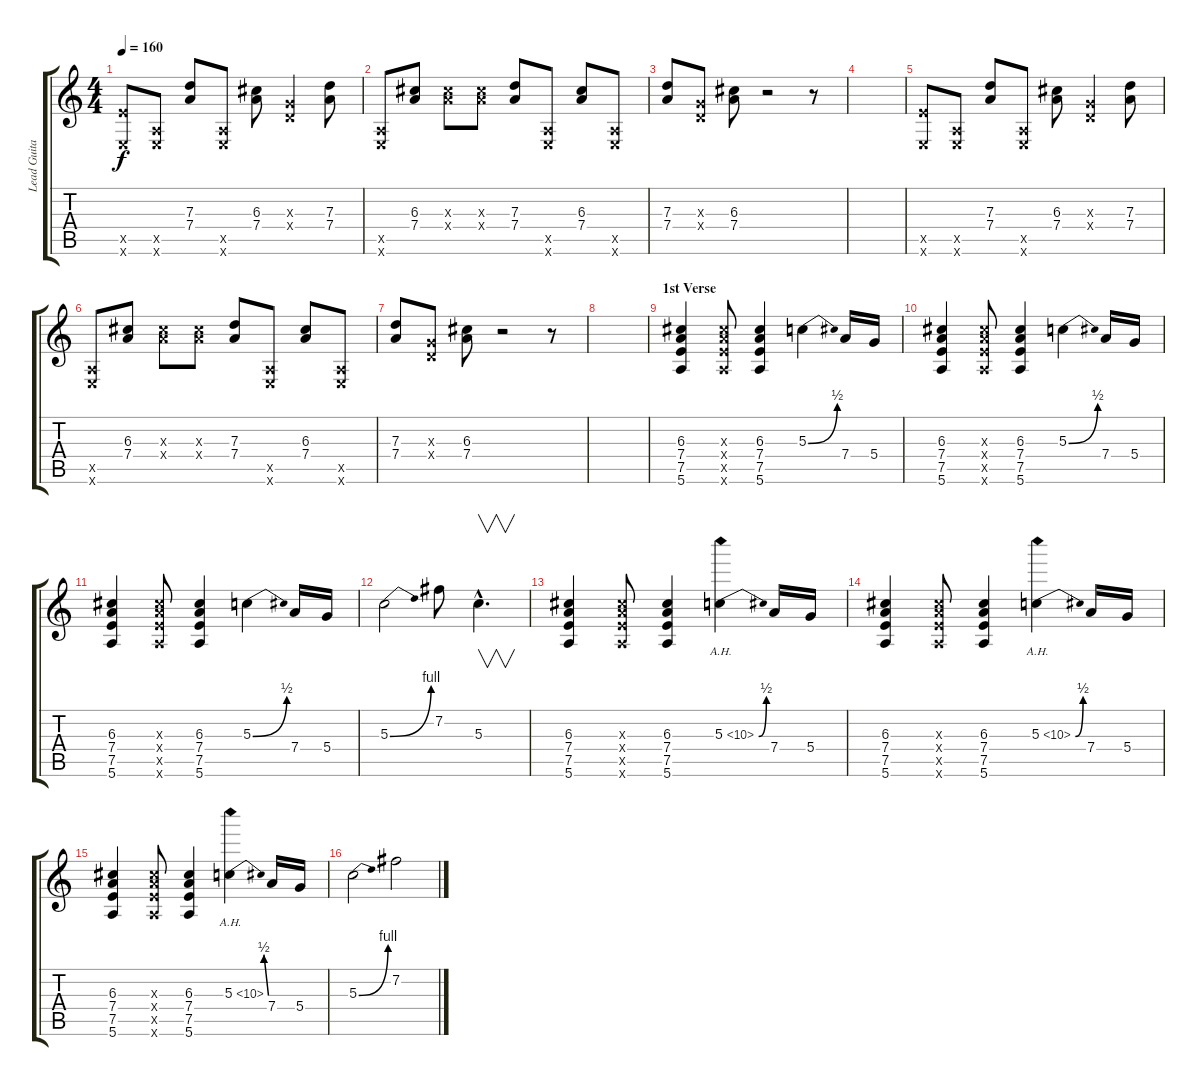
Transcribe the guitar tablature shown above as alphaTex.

\track ("Lead Guitar" "Lead Guita") {instrument distortionguitar}
\staff {score tabs}
\tuning (E4 B3 G3 D3 A2 E2) {hide}
\ts (4 4)
\tempo 160
\clef g2
\ks c
(7.5{x} 0.6{x}).8{dy f} (0.5{x} 0.6{x}).8 (7.3 7.4).8 (0.5{x} 0.6{x}).8 (6.3 7.4).8 (0.3{x} 0.4{x}).4 (7.3 7.4).8 |
(0.5{x} 0.6{x}).8 (6.3 7.4).8 (6.3{x} 7.4{x}).8 (6.3{x} 7.4{x}).8 (7.3 7.4).8 (0.5{x} 0.6{x}).8 (6.3 7.4).8 (0.5{x} 0.6{x}).8 |
(7.3 7.4).8 (0.3{x} 0.4{x}).8 (6.3 7.4).8 r.2 r.8 |
|
(7.5{x} 0.6{x}).8 (0.5{x} 0.6{x}).8 (7.3 7.4).8 (0.5{x} 0.6{x}).8 (6.3 7.4).8 (0.3{x} 0.4{x}).4 (7.3 7.4).8 |
(0.5{x} 0.6{x}).8 (6.3 7.4).8 (6.3{x} 7.4{x}).8 (6.3{x} 7.4{x}).8 (7.3 7.4).8 (0.5{x} 0.6{x}).8 (6.3 7.4).8 (0.5{x} 0.6{x}).8 |
(7.3 7.4).8 (0.3{x} 0.4{x}).8 (6.3 7.4).8 r.2 r.8 |
|
\section ("" "1st Verse")
(6.3 7.4 7.5 5.6).4 (6.3{x} 7.4{x} 7.5{x} 5.6{x}).8 (6.3 7.4 7.5 5.6).4 5.3{be (bend 0 0 60 2)}.4 7.4.16 5.4.16 |
(6.3 7.4 7.5 5.6).4 (6.3{x} 7.4{x} 7.5{x} 5.6{x}).8 (6.3 7.4 7.5 5.6).4 5.3{be (bend 0 0 60 2)}.4 7.4.16 5.4.16 |
(6.3 7.4 7.5 5.6).4 (6.3{x} 7.4{x} 7.5{x} 5.6{x}).8 (6.3 7.4 7.5 5.6).4 5.3{be (bend 0 0 60 2)}.4 7.4.16 5.4.16 |
5.3{be (bend 0 0 60 4)}.2 7.2.8 5.3{hac}.4{v d} |
(6.3 7.4 7.5 5.6).4 (6.3{x} 7.4{x} 7.5{x} 5.6{x}).8 (6.3 7.4 7.5 5.6).4 5.3{be (bend 0 0 60 2) ah 5}.4 7.4.16 5.4.16 |
(6.3 7.4 7.5 5.6).4 (6.3{x} 7.4{x} 7.5{x} 5.6{x}).8 (6.3 7.4 7.5 5.6).4 5.3{be (bend 0 0 60 2) ah 5}.4 7.4.16 5.4.16 |
(6.3 7.4 7.5 5.6).4 (6.3{x} 7.4{x} 7.5{x} 5.6{x}).8 (6.3 7.4 7.5 5.6).4 5.3{be (bend 0 0 60 2) ah 5}.4 7.4.16 5.4.16 |
5.3{be (bend 0 0 60 4)}.2 7.2.2
